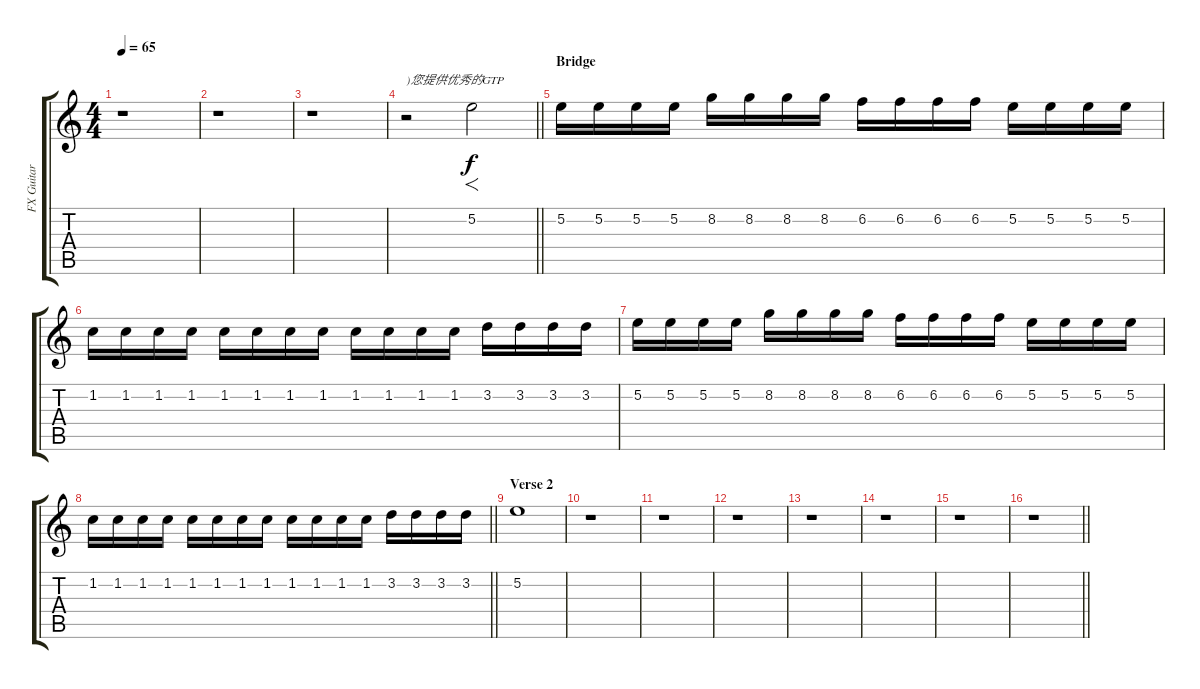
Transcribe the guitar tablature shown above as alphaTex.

\track ("FX Guitar" "FX Guitar") {instrument overdrivenguitar}
\staff {score tabs}
\tuning (E4 B3 G3 D3 A2 E2) {hide}
\ts (4 4)
\tempo 65
\clef g2
\ks c
r.1{dy f} |
r.1 |
r.1 |
\barLineRight lightlight
r.2{txt ")您提供优秀的GTP"} 5.2.2{f} |
\section ("" "Bridge")
5.2.16 5.2.16 5.2.16 5.2.16 8.2.16 8.2.16 8.2.16 8.2.16 6.2.16 6.2.16 6.2.16 6.2.16 5.2.16 5.2.16 5.2.16 5.2.16 |
1.2.16 1.2.16 1.2.16 1.2.16 1.2.16 1.2.16 1.2.16 1.2.16 1.2.16 1.2.16 1.2.16 1.2.16 3.2.16 3.2.16 3.2.16 3.2.16 |
5.2.16 5.2.16 5.2.16 5.2.16 8.2.16 8.2.16 8.2.16 8.2.16 6.2.16 6.2.16 6.2.16 6.2.16 5.2.16 5.2.16 5.2.16 5.2.16 |
\barLineRight lightlight
1.2.16 1.2.16 1.2.16 1.2.16 1.2.16 1.2.16 1.2.16 1.2.16 1.2.16 1.2.16 1.2.16 1.2.16 3.2.16 3.2.16 3.2.16 3.2.16 |
\section ("" "Verse 2")
5.2.1{volume 0} |
r.1 |
r.1 |
r.1 |
r.1 |
r.1 |
r.1 |
\barLineRight lightlight
r.1
